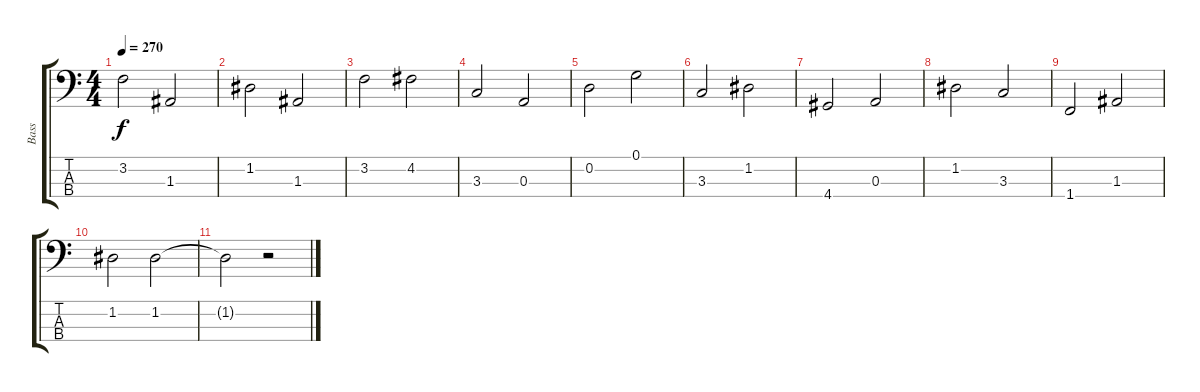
\track ("Bass" "Bass") {instrument electricbassfinger}
\staff {score tabs}
\tuning (G2 D2 A1 E1) {hide}
\ts (4 4)
\tempo 270
\clef f4
\ks c
3.2.2{dy f} 1.3.2 |
1.2.2 1.3.2 |
3.2.2 4.2.2 |
3.3.2 0.3.2 |
0.2.2 0.1.2 |
3.3.2 1.2.2 |
4.4.2 0.3.2 |
1.2.2 3.3.2 |
1.4.2 1.3.2 |
1.2.2 1.2.2 |
1.2{t}.2 r.2
